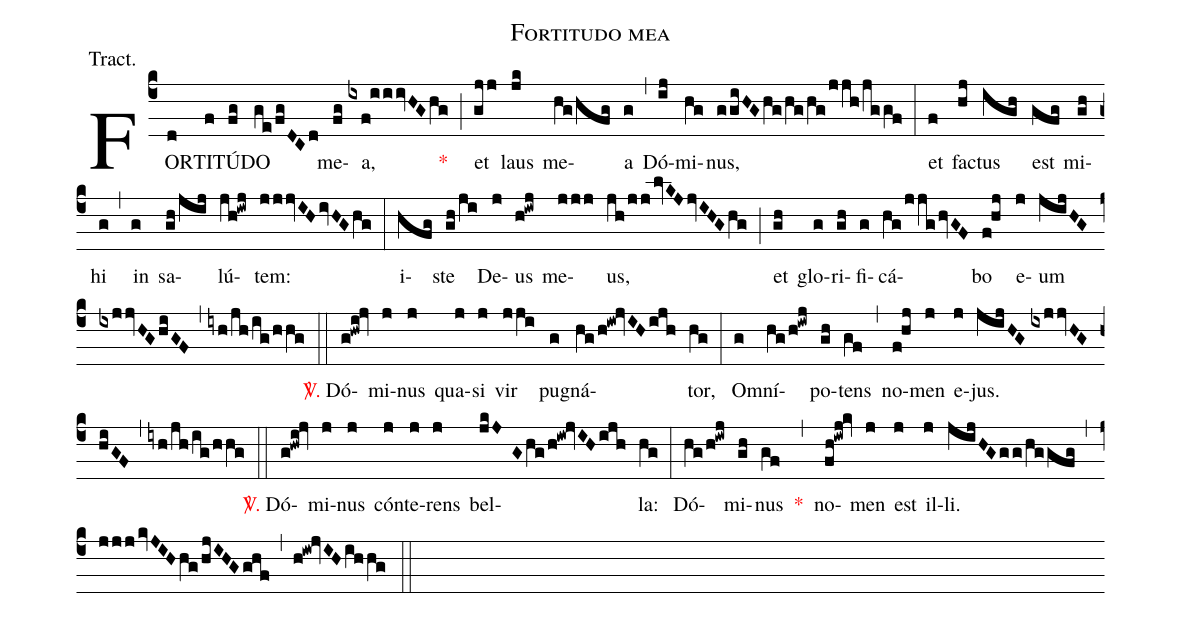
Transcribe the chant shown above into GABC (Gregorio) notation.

name:Fortitudo mea;
annotation:Tract.;
mode:VIII.;
office-part:Tract;
%%
(c4) FOR(d)TI(f)TÚ(fg)DO(ge/fgDCd) me(fg)a,(ixf!iiivHG/hg) <v>\red{*}</v>(;) et(gjj) laus(jk) me(hg/hfg)a(g) (,) Dó(ij)mi(hg)nus,(ggiHG/hg/hg/hg/jjh/jggf) (:) et(f) fac(hj)tus(igh) est(gfg) mi(gh)hi(g) (,) in(g) sa(gh/jij)lú(jh!iwj)tem:(jjjvIH/ivHG/hg) (:) i(hfg)ste(gh/ji) De(j)us(h!iwj) me(jjj)us,(jh/jj/lvKJ/jvIHG/hg) (;) et(gh) glo(g)ri(gh)fi(g)cá(hg/jjg/hvGF)bo(f!hj) e(j)um(jijHG//ixjjvHG/hiGF) (,) (iyh/jh/ig/hhg) (::) <v>\red{\Vbar.}</v> Dó(g!hwi!jv)mi(j)nus(j) qua(j)si(j) vir(jji) pu(g)gná(hg/h!iw!jvIH/ijh)tor,(hg) (:) Om(g)ní(hg/h!iwj)po(gh)tens(gf) (,) no(f!hj)men(j) e(j)jus.(jijHG//ixjjvHG/hiGF) (,) (iyh/jh/ig/hhg) (::) <v>\red{\Vbar.}</v> Dó(g!hwi!jv)mi(j)nus(j) cón(j)te(j)rens(j) bel(jkJG/hg/h!iw!jvIH/ijh)la:(hg) (:) Dó(hg/h!iwj)mi(gh)nus(gf) <v>\red{*}</v>(,) no(fh!iwj!kv)men(j) est(j) il(j)li.(jijHG/gg/hggfg) (,) (jjj/kvJIH/hg/hjIHG/ghf) (,) (h!iw!jvIH/ihhg) (::)
